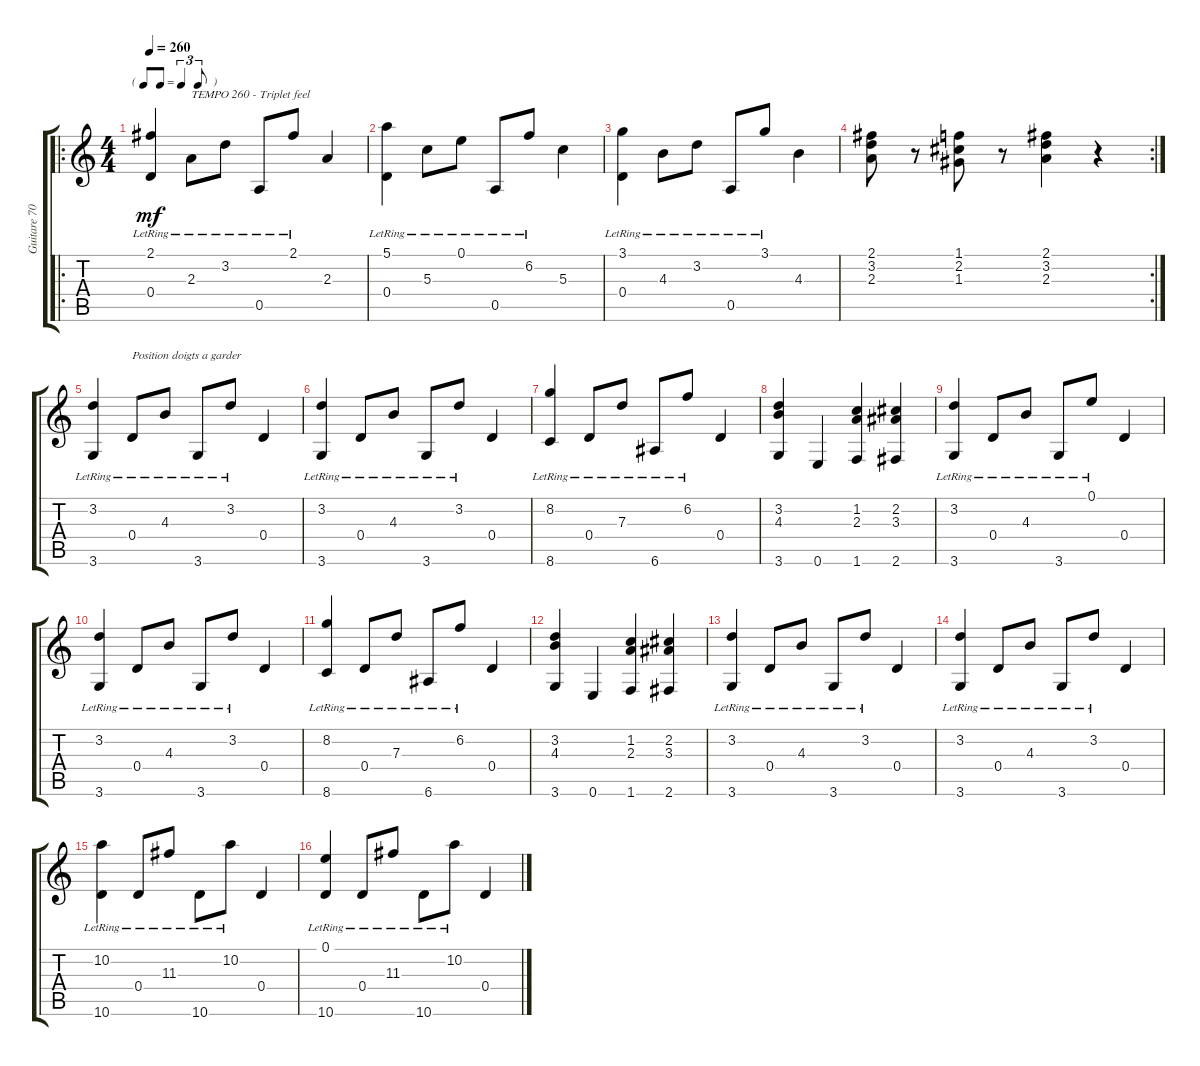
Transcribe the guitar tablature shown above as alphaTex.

\track ("Guitare 70s & Novembre 99" "Guitare 70") {instrument acousticguitarnylon}
\staff {score tabs}
\tuning (E4 B3 G3 D3 A2 E2) {hide}
\ro
\ts (4 4)
\tf triplet8th
\tempo 260
\clef g2
\ks c
(2.1{lr} 0.4{lr}).4{dy mf instrument acousticguitarnylon} 2.3{lr}.8{txt "TEMPO 260 - Triplet feel"} 3.2{lr}.8 0.5{lr}.8 2.1{lr}.8 2.3.4 |
(5.1{lr} 0.4{lr}).4 5.3{lr}.8 0.1{lr}.8 0.5{lr}.8 6.2{lr}.8 5.3.4 |
(3.1{lr} 0.4{lr}).4 4.3{lr}.8 3.2{lr}.8 0.5{lr}.8 3.1{lr}.8 4.3.4 |
\rc 2
(2.1 3.2 2.3).8 r.8 (1.1 2.2 1.3).8 r.8 (2.1 3.2 2.3).4 r.4 |
(3.2{lr} 3.6{lr}).4 0.4{lr}.8{txt "Position doigts a garder"} 4.3{lr}.8 3.6{lr}.8 3.2{lr}.8 0.4.4 |
(3.2{lr} 3.6{lr}).4 0.4{lr}.8 4.3{lr}.8 3.6{lr}.8 3.2{lr}.8 0.4.4 |
(8.2{lr} 8.6{lr}).4 0.4{lr}.8 7.3{lr}.8 6.6{lr}.8 6.2{lr}.8 0.4.4 |
(3.2 4.3 3.6).4 0.6.4 (1.2 2.3 1.6).4 (2.2 3.3 2.6).4 |
(3.2{lr} 3.6{lr}).4 0.4{lr}.8 4.3{lr}.8 3.6{lr}.8 0.1{lr}.8 0.4.4 |
(3.2{lr} 3.6{lr}).4 0.4{lr}.8 4.3{lr}.8 3.6{lr}.8 3.2{lr}.8 0.4.4 |
(8.2{lr} 8.6{lr}).4 0.4{lr}.8 7.3{lr}.8 6.6{lr}.8 6.2{lr}.8 0.4.4 |
(3.2 4.3 3.6).4 0.6.4 (1.2 2.3 1.6).4 (2.2 3.3 2.6).4 |
(3.2{lr} 3.6{lr}).4 0.4{lr}.8 4.3{lr}.8 3.6{lr}.8 3.2{lr}.8 0.4.4 |
(3.2{lr} 3.6{lr}).4 0.4{lr}.8 4.3{lr}.8 3.6{lr}.8 3.2{lr}.8 0.4.4 |
(10.2{lr} 10.6{lr}).4 0.4{lr}.8 11.3{lr}.8 10.6{lr}.8 10.2{lr}.8 0.4.4 |
(0.1{lr} 10.6{lr}).4 0.4{lr}.8 11.3{lr}.8 10.6{lr}.8 10.2{lr}.8 0.4.4
